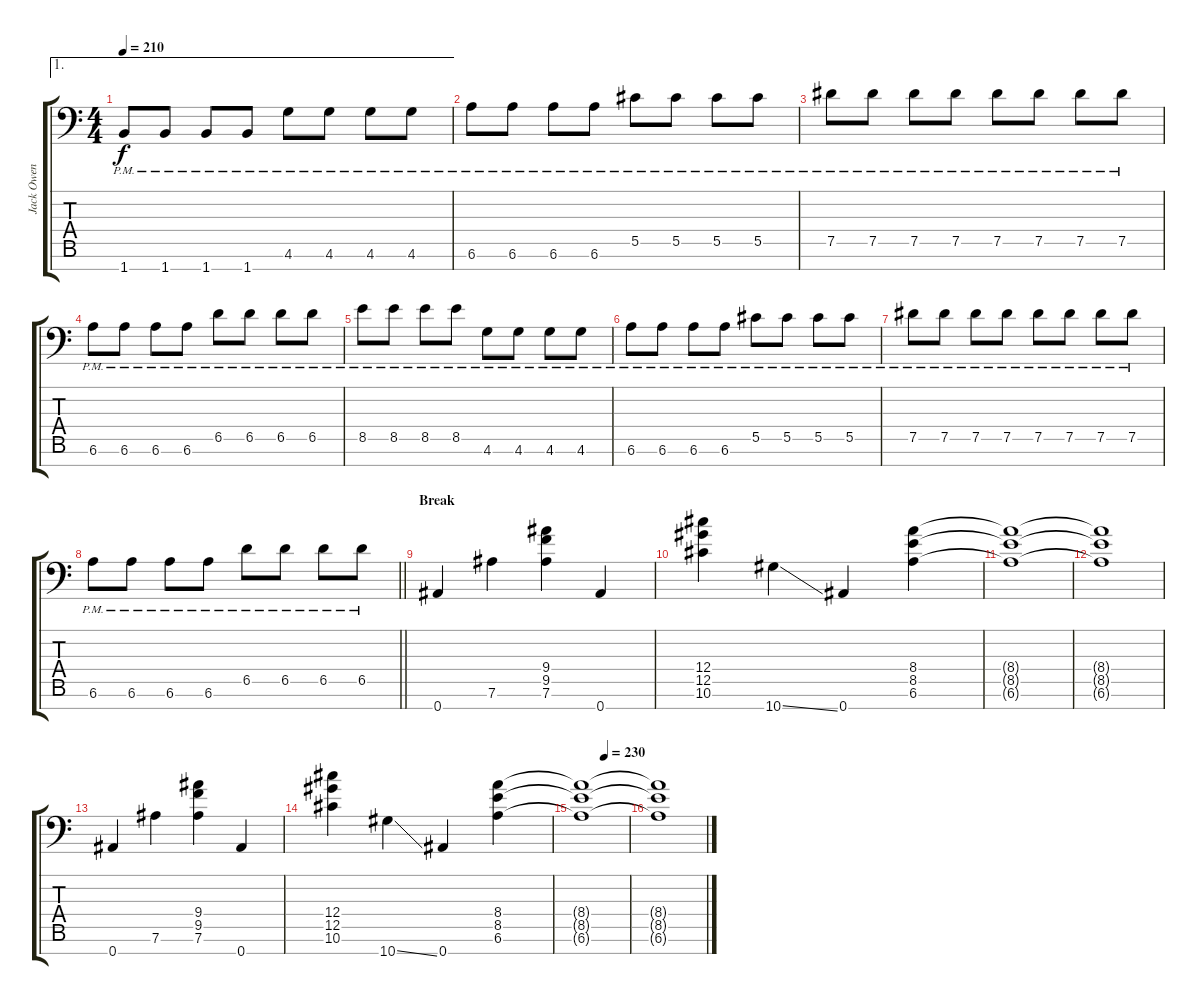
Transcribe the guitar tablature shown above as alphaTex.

\track ("Jack Owen" "Jack Owen") {instrument distortionguitar}
\staff {score tabs}
\tuning (Eb4 Bb3 Gb3 Db3 Ab2 Eb2 Bb1) {hide}
\ae 1
\ts (4 4)
\tempo 210
\clef f4
\ks c
1.7{pm}.8{dy f} 1.7{pm}.8 1.7{pm}.8 1.7{pm}.8 4.6{pm}.8 4.6{pm}.8 4.6{pm}.8 4.6{pm}.8 |
6.6{pm}.8 6.6{pm}.8 6.6{pm}.8 6.6{pm}.8 5.5{pm}.8 5.5{pm}.8 5.5{pm}.8 5.5{pm}.8 |
7.5{pm}.8 7.5{pm}.8 7.5{pm}.8 7.5{pm}.8 7.5{pm}.8 7.5{pm}.8 7.5{pm}.8 7.5{pm}.8 |
6.6{pm}.8 6.6{pm}.8 6.6{pm}.8 6.6{pm}.8 6.5{pm}.8 6.5{pm}.8 6.5{pm}.8 6.5{pm}.8 |
8.5{pm}.8 8.5{pm}.8 8.5{pm}.8 8.5{pm}.8 4.6{pm}.8 4.6{pm}.8 4.6{pm}.8 4.6{pm}.8 |
6.6{pm}.8 6.6{pm}.8 6.6{pm}.8 6.6{pm}.8 5.5{pm}.8 5.5{pm}.8 5.5{pm}.8 5.5{pm}.8 |
7.5{pm}.8 7.5{pm}.8 7.5{pm}.8 7.5{pm}.8 7.5{pm}.8 7.5{pm}.8 7.5{pm}.8 7.5{pm}.8 |
\barLineRight lightlight
6.6{pm}.8 6.6{pm}.8 6.6{pm}.8 6.6{pm}.8 6.5{pm}.8 6.5{pm}.8 6.5{pm}.8 6.5{pm}.8 |
\section ("" "Break")
0.7.4 7.6.4 (9.4 9.5 7.6).4 0.7.4 |
(12.4 12.5 10.6).4 10.7{ss}.4 0.7.4 (8.4 8.5 6.6).4 |
(8.4{t} 8.5{t} 6.6{t}).1 |
(8.4{t} 8.5{t} 6.6{t}).1 |
0.7.4 7.6.4 (9.4 9.5 7.6).4 0.7.4 |
(12.4 12.5 10.6).4 10.7{ss}.4 0.7.4 (8.4 8.5 6.6).4 |
\tempo (230 0.5)
(8.4{t} 8.5{t} 6.6{t}).1 |
(8.4{t} 8.5{t} 6.6{t}).1
